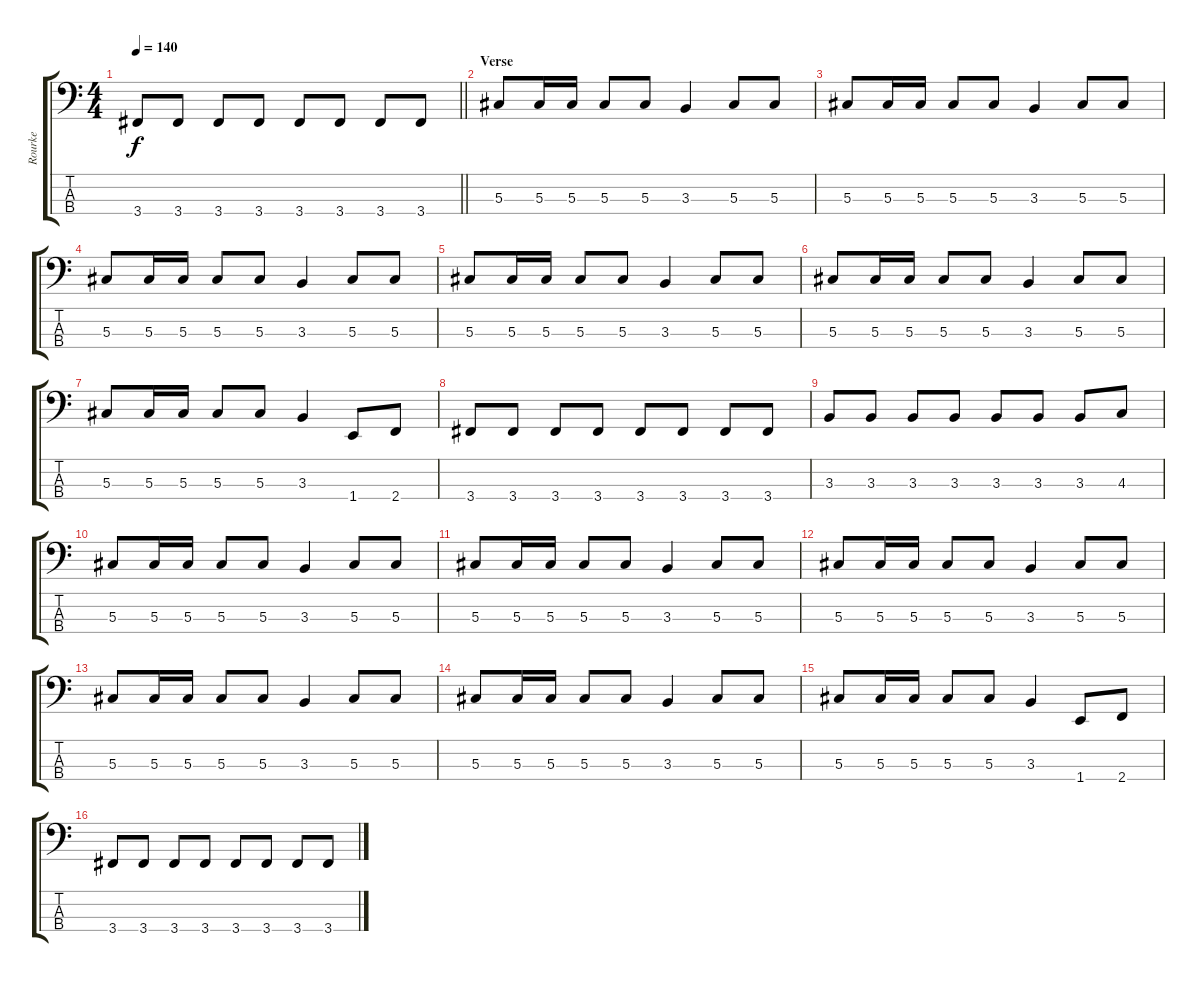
\track ("Rourke" "Rourke") {instrument electricbassfinger}
\staff {score tabs}
\tuning (Gb2 Db2 Ab1 Eb1) {hide}
\ts (4 4)
\tempo 140
\clef f4
\barLineRight lightlight
\ks c
3.4.8{dy f} 3.4.8 3.4.8 3.4.8 3.4.8 3.4.8 3.4.8 3.4.8 |
\section ("" "Verse")
5.3.8 5.3.16 5.3.16 5.3.8 5.3.8 3.3.4 5.3.8 5.3.8 |
5.3.8 5.3.16 5.3.16 5.3.8 5.3.8 3.3.4 5.3.8 5.3.8 |
5.3.8 5.3.16 5.3.16 5.3.8 5.3.8 3.3.4 5.3.8 5.3.8 |
5.3.8 5.3.16 5.3.16 5.3.8 5.3.8 3.3.4 5.3.8 5.3.8 |
5.3.8 5.3.16 5.3.16 5.3.8 5.3.8 3.3.4 5.3.8 5.3.8 |
5.3.8 5.3.16 5.3.16 5.3.8 5.3.8 3.3.4 1.4.8 2.4.8 |
3.4.8 3.4.8 3.4.8 3.4.8 3.4.8 3.4.8 3.4.8 3.4.8 |
3.3.8 3.3.8 3.3.8 3.3.8 3.3.8 3.3.8 3.3.8 4.3.8 |
5.3.8 5.3.16 5.3.16 5.3.8 5.3.8 3.3.4 5.3.8 5.3.8 |
5.3.8 5.3.16 5.3.16 5.3.8 5.3.8 3.3.4 5.3.8 5.3.8 |
5.3.8 5.3.16 5.3.16 5.3.8 5.3.8 3.3.4 5.3.8 5.3.8 |
5.3.8 5.3.16 5.3.16 5.3.8 5.3.8 3.3.4 5.3.8 5.3.8 |
5.3.8 5.3.16 5.3.16 5.3.8 5.3.8 3.3.4 5.3.8 5.3.8 |
5.3.8 5.3.16 5.3.16 5.3.8 5.3.8 3.3.4 1.4.8 2.4.8 |
3.4.8 3.4.8 3.4.8 3.4.8 3.4.8 3.4.8 3.4.8 3.4.8
